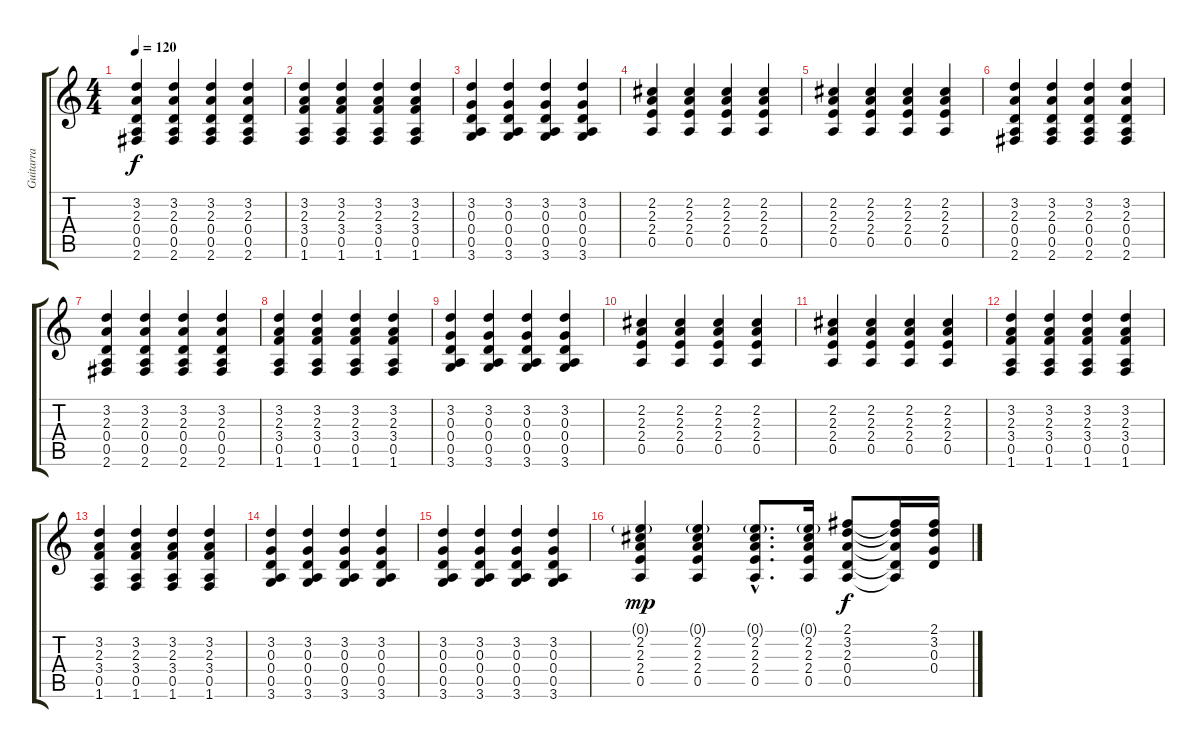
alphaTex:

\track ("Guitarra" "Guitarra") {instrument acousticguitarsteel}
\staff {score tabs}
\tuning (E4 B3 G3 D3 A2 E2) {hide}
\ts (4 4)
\tempo 120
\clef g2
\ks c
(3.2 2.3 0.4 0.5 2.6).4{dy f} (3.2 2.3 0.4 0.5 2.6).4 (3.2 2.3 0.4 0.5 2.6).4 (3.2 2.3 0.4 0.5 2.6).4 |
(3.2 2.3 3.4 0.5 1.6).4 (3.2 2.3 3.4 0.5 1.6).4 (3.2 2.3 3.4 0.5 1.6).4 (3.2 2.3 3.4 0.5 1.6).4 |
(3.2 0.3 0.4 0.5 3.6).4 (3.2 0.3 0.4 0.5 3.6).4 (3.2 0.3 0.4 0.5 3.6).4 (3.2 0.3 0.4 0.5 3.6).4 |
(2.2 2.3 2.4 0.5).4 (2.2 2.3 2.4 0.5).4 (2.2 2.3 2.4 0.5).4 (2.2 2.3 2.4 0.5).4 |
(2.2 2.3 2.4 0.5).4 (2.2 2.3 2.4 0.5).4 (2.2 2.3 2.4 0.5).4 (2.2 2.3 2.4 0.5).4 |
(3.2 2.3 0.4 0.5 2.6).4 (3.2 2.3 0.4 0.5 2.6).4 (3.2 2.3 0.4 0.5 2.6).4 (3.2 2.3 0.4 0.5 2.6).4 |
(3.2 2.3 0.4 0.5 2.6).4 (3.2 2.3 0.4 0.5 2.6).4 (3.2 2.3 0.4 0.5 2.6).4 (3.2 2.3 0.4 0.5 2.6).4 |
(3.2 2.3 3.4 0.5 1.6).4 (3.2 2.3 3.4 0.5 1.6).4 (3.2 2.3 3.4 0.5 1.6).4 (3.2 2.3 3.4 0.5 1.6).4 |
(3.2 0.3 0.4 0.5 3.6).4 (3.2 0.3 0.4 0.5 3.6).4 (3.2 0.3 0.4 0.5 3.6).4 (3.2 0.3 0.4 0.5 3.6).4 |
(2.2 2.3 2.4 0.5).4 (2.2 2.3 2.4 0.5).4 (2.2 2.3 2.4 0.5).4 (2.2 2.3 2.4 0.5).4 |
(2.2 2.3 2.4 0.5).4 (2.2 2.3 2.4 0.5).4 (2.2 2.3 2.4 0.5).4 (2.2 2.3 2.4 0.5).4 |
(3.2 2.3 3.4 0.5 1.6).4 (3.2 2.3 3.4 0.5 1.6).4 (3.2 2.3 3.4 0.5 1.6).4 (3.2 2.3 3.4 0.5 1.6).4 |
(3.2 2.3 3.4 0.5 1.6).4 (3.2 2.3 3.4 0.5 1.6).4 (3.2 2.3 3.4 0.5 1.6).4 (3.2 2.3 3.4 0.5 1.6).4 |
(3.2 0.3 0.4 0.5 3.6).4 (3.2 0.3 0.4 0.5 3.6).4 (3.2 0.3 0.4 0.5 3.6).4 (3.2 0.3 0.4 0.5 3.6).4 |
(3.2 0.3 0.4 0.5 3.6).4 (3.2 0.3 0.4 0.5 3.6).4 (3.2 0.3 0.4 0.5 3.6).4 (3.2 0.3 0.4 0.5 3.6).4 |
(0.1{g} 2.2 2.3 2.4 0.5).4{dy mp} (0.1{g} 2.2 2.3 2.4 0.5).4 (0.1{g hac} 2.2{hac} 2.3{hac} 2.4{hac} 0.5{hac}).8{d} (0.1{g} 2.2 2.3 2.4 0.5).16 (2.1 3.2 2.3 0.4 0.5).8{dy f} (2.1{t} 3.2{t} 2.3{t} 0.4{t} 0.5{t}).16 (2.1 3.2 0.3 0.4).16
